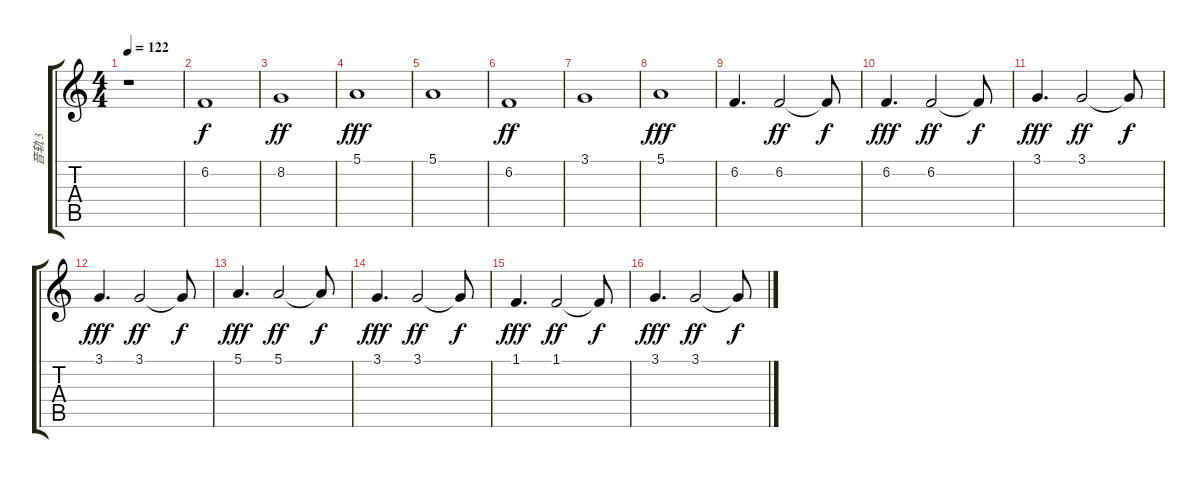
\track ("音轨 3" "音轨 3") {instrument synthvoice}
\staff {score tabs}
\tuning (E4 B3 G3 D3 A2 E2) {hide}
\ts (4 4)
\tempo 122
\clef g2
\ks c
r.1{txt "" dy f instrument synthvoice} |
6.2.1 |
8.2.1{dy ff} |
5.1.1{dy fff} |
5.1.1 |
6.2.1{dy ff} |
3.1.1 |
5.1.1{dy fff} |
6.2.4{d} 6.2.2{dy ff} 6.2{t}.8{dy f} |
6.2.4{d dy fff} 6.2.2{dy ff} 6.2{t}.8{dy f} |
3.1.4{d dy fff} 3.1.2{dy ff} 3.1{t}.8{dy f} |
3.1.4{d dy fff} 3.1.2{dy ff} 3.1{t}.8{dy f} |
5.1.4{d dy fff} 5.1.2{dy ff volume 14} 5.1{t}.8{dy f} |
3.1.4{d dy fff volume 13} 3.1.2{dy ff volume 12} 3.1{t}.8{dy f} |
1.1.4{d dy fff} 1.1.2{dy ff volume 14} 1.1{t}.8{dy f} |
3.1.4{d dy fff volume 15} 3.1.2{dy ff} 3.1{t}.8{dy f}
